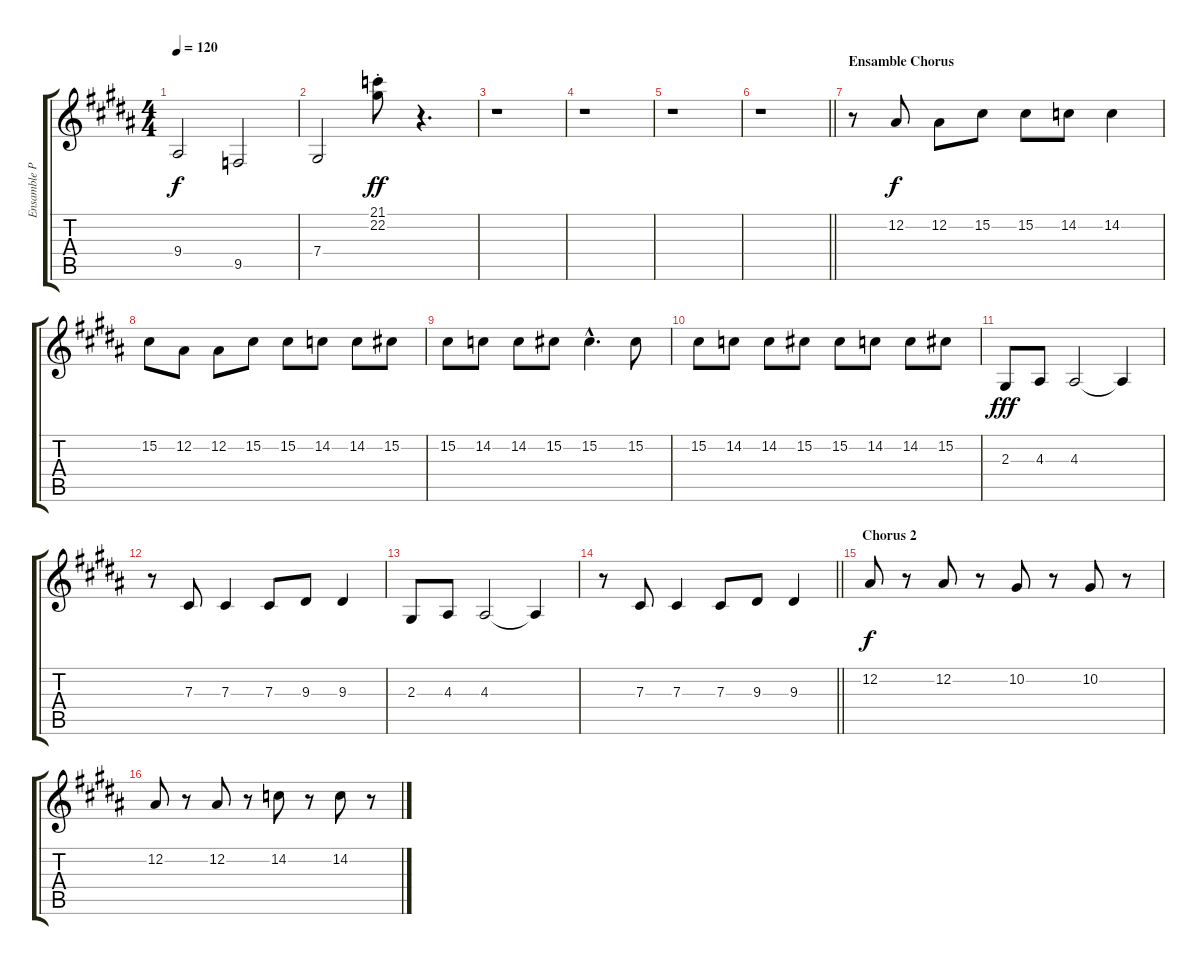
\track ("Ensamble Pult 2" "Ensamble P") {instrument stringensemble1}
\staff {score tabs}
\tuning (Eb4 Bb3 Gb3 Db3 Ab2 Eb2) {hide}
\ts (4 4)
\tempo 120
\clef g2
\ks b
9.4.2{dy f} 9.5.2 |
7.4.2 (21.1{st} 22.2{st}).8{dy ff} r.4{d} |
r.1 |
r.1 |
r.1 |
\barLineRight lightlight
r.1 |
\section ("" "Ensamble Chorus")
r.8 12.2.8{dy f} 12.2.8 15.2.8 15.2.8 14.2.8 14.2.4 |
15.2.8 12.2.8 12.2.8 15.2.8 15.2.8 14.2.8 14.2.8 15.2.8 |
15.2.8 14.2.8 14.2.8 15.2.8 15.2{hac}.4{d} 15.2.8 |
15.2.8 14.2.8 14.2.8 15.2.8 15.2.8 14.2.8 14.2.8 15.2.8 |
2.3.8{dy fff} 4.3.8 4.3.2 4.3{t}.4 |
r.8 7.3.8 7.3.4 7.3.8 9.3.8 9.3.4 |
2.3.8 4.3.8 4.3.2 4.3{t}.4 |
\barLineRight lightlight
r.8 7.3.8 7.3.4 7.3.8 9.3.8 9.3.4 |
\section ("" "Chorus 2")
12.2.8{dy f} r.8 12.2.8 r.8 10.2.8 r.8 10.2.8 r.8 |
12.2.8 r.8 12.2.8 r.8 14.2.8 r.8 14.2.8 r.8
